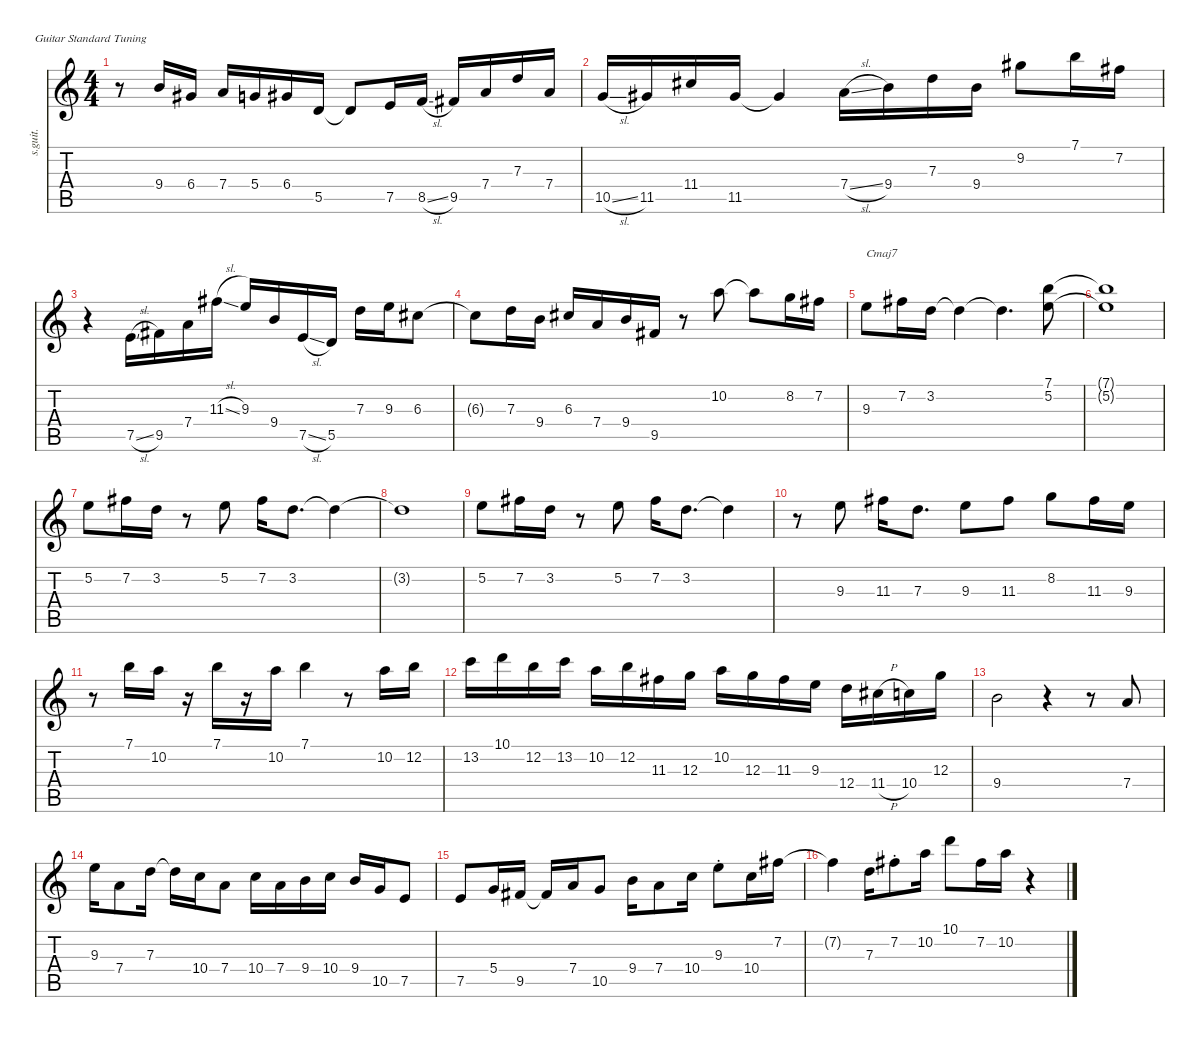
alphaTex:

\defaultSystemsLayout 4
\hideDynamics
\bracketExtendMode nobrackets
\track ("Guitar" "s.guit.") {instrument electricguitarjazz}
\staff {score tabs}
\tuning (E4 B3 G3 D3 A2 E2)
\ts (4 4)
\tempo (130 hide)
\clef g2
\ks c
r.8{dy f} 9.4.16 6.4{acc #}.16 7.4.16 5.4.16 6.4{acc #}.16 5.5.16 5.5{t}.8 7.5.16 8.5{sl}.16 9.5{acc #}.16 7.4.16 7.3.16 7.4.16 |
10.5{sl}.16 11.5{acc #}.16 11.4{acc #}.16 11.5{acc #}.16 11.5{t acc #}.4 7.4{sl}.16 9.4.16 7.3.16 9.4.16 9.2{acc #}.8 7.1.16 7.2{acc #}.16 |
r.4 7.5{sl}.16 9.5{acc #}.16 7.4.16 11.3{sl acc #}.16 9.3.16 9.4.16 7.5{sl}.16 5.5.16 7.3.16 9.3.16 6.3{acc #}.8 |
6.3{t acc #}.8 7.3.16 9.4.16 6.3{acc #}.16 7.4.16 9.4.16 9.5{acc #}.16 r.8 10.2.8 10.2{t}.8 8.2.16 7.2{acc #}.16 |
9.3.8{txt "Cmaj7"} 7.2{acc #}.16 3.2.16 3.2{t}.4 3.2{t}.4{d} (7.1 5.2).8 |
(7.1{t} 5.2{t}).1 |
5.2.8 7.2{acc #}.16 3.2.16 r.8 5.2.8 7.2{acc #}.16 3.2.8{d} 3.2{t}.4 |
3.2{t}.1 |
5.2.8 7.2{acc #}.16 3.2.16 r.8 5.2.8 7.2{acc #}.16 3.2.8{d} 3.2{t}.4 |
r.8 9.3.8 11.3{acc #}.16 7.3.8{d} 9.3.8 11.3{acc #}.8 8.2.8 11.3{acc #}.16 9.3.16 |
r.8 7.1.16 10.2.16 r.16 7.1.16 r.16 10.2.16 7.1.4 r.8 10.2.16 12.2.16 |
13.2.16 10.1.16 12.2.16 13.2.16 10.2.16 12.2.16 11.3{acc #}.16 12.3.16 10.2.16 12.3.16 11.3{acc #}.16 9.3.16 12.4.16 11.4{h acc #}.16 10.4.16 12.3.16 |
9.4.2 r.4 r.8 7.4.8 |
9.3.16 7.4.8 7.3.16 7.3{t}.16 10.4.16 7.4.8 10.4.16 7.4.16 9.4.16 10.4.16 9.4.16 10.5.16 7.5.8 |
7.5.8 5.4.16 9.5{acc #}.16 9.5{t acc #}.16 7.4.16 10.5.8 9.4.16 7.4.8 10.4.16 9.3{st}.8 10.4.16 7.2{acc #}.16 |
7.2{t acc #}.4 7.3.16 7.2{st acc #}.8 10.2.16 10.1.8 7.2{acc #}.16 10.2.16 r.4
